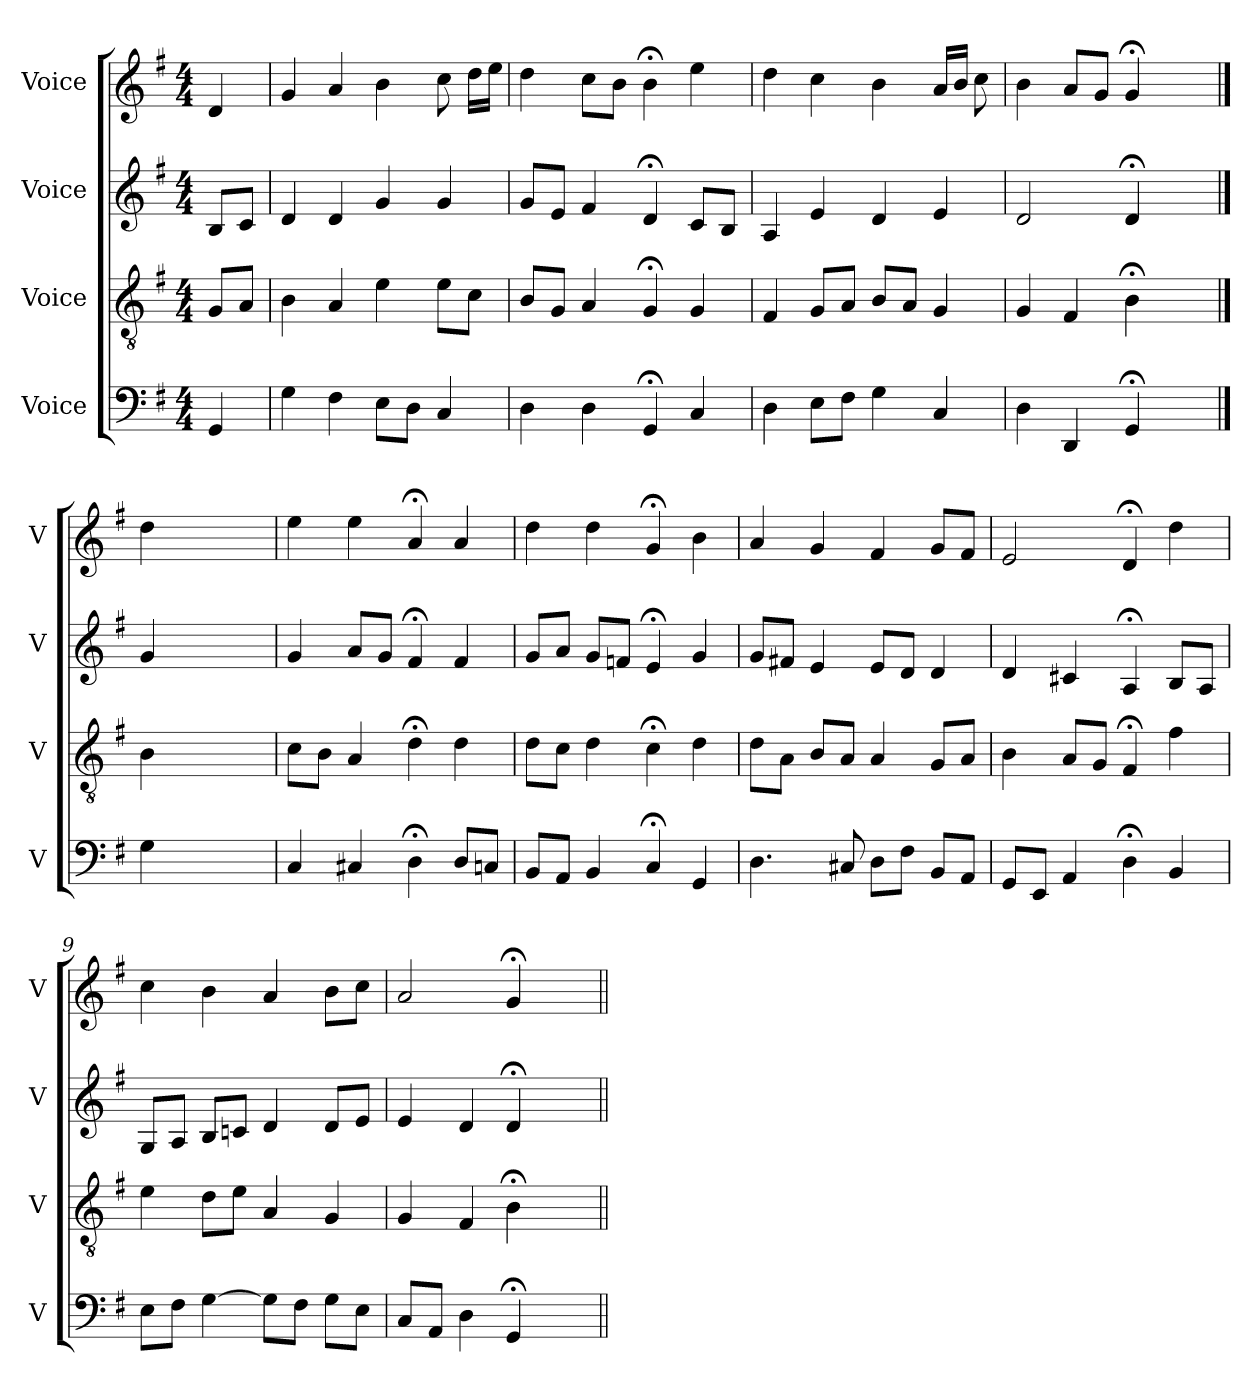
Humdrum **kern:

**kern	**kern	**kern	**kern
*part4	*part3	*part2	*part1
*staff4	*staff3	*staff2	*staff1
*I"Voice	*I"Voice	*I"Voice	*I"Voice
*I'V	*I'V	*I'V	*I'V
*clefF4	*clefGv2	*clefG2	*clefG2
*k[f#]	*k[f#]	*k[f#]	*k[f#]
*M4/4	*M4/4	*M4/4	*M4/4
*MM100	*MM100	*MM100	*MM100
=	=	=	=
4GG/	8G/L	8B/L	4d/
.	8A/J	8c/J	.
=1	=1	=1	=1
4G\	4B\	4d/	4g/
4F#\	4A/	4d/	4a/
8E\L	4e\	4g/	4b\
8D\J	.	.	.
4C/	8e\L	4g/	8cc\
.	8c\J	.	16dd\LL
.	.	.	16ee\JJ
=2	=2	=2	=2
4D\	8B/L	8g/L	4dd\
.	8G/J	8e/J	.
4D\	4A/	4f#/	8cc\L
.	.	.	8b\J
4GG;/	4G;/	4d;/	4b;\
4C/	4G/	8c/L	4ee\
.	.	8B/J	.
=3	=3	=3	=3
4D\	4F#/	4A/	4dd\
8E\L	8G/L	4e/	4cc\
8F#\J	8A/J	.	.
4G\	8B/L	4d/	4b\
.	8A/J	.	.
4C/	4G/	4e/	16a/LL
.	.	.	16b/JJ
.	.	.	8cc\
=4	=4	=4	=4
4D\	4G/	2d/	4b\
4DD/	4F#/	.	8a/L
.	.	.	8g/J
4GG;/	4B;\	4d;/	4g;/
4ryy	4ryy	4ryy	4ryy
!!LO:LB:g=z
==	==	==	==
4G\	4B\	4g/	4dd\
2.ryy	2.ryy	2.ryy	2.ryy
=5	=5	=5	=5
4C/	8c\L	4g/	4ee\
.	8B\J	.	.
4C#X/	4A/	8a/L	4ee\
.	.	8g/J	.
4D;\	4d;\	4f#;/	4a;/
8D/L	4d\	4f#/	4a/
8Cn/J	.	.	.
=6	=6	=6	=6
8BB/L	8d\L	8g/L	4dd\
8AA/J	8c\J	8a/J	.
4BB/	4d\	8g/L	4dd\
.	.	8fn/J	.
4C;/	4c;\	4e;/	4g;/
4GG/	4d\	4g/	4b\
=7	=7	=7	=7
4.D\	8d\L	8g/L	4a/
.	8A\J	8f#X/J	.
.	8B/L	4e/	4g/
8C#X/	8A/J	.	.
8D\L	4A/	8e/L	4f#/
8F#\J	.	8d/J	.
8BB/L	8G/L	4d/	8g/L
8AA/J	8A/J	.	8f#/J
=8	=8	=8	=8
8GG/L	4B\	4d/	2e/
8EE/J	.	.	.
4AA/	8A/L	4c#X/	.
.	8G/J	.	.
4D;\	4F#;/	4A;/	4d;/
4BB/	4f#\	8B/L	4dd\
.	.	8A/J	.
!!LO:LB:g=z
=9	=9	=9	=9
8E\L	4e\	8G/L	4cc\
8F#\J	.	8A/J	.
[4G\	8d\L	8B/L	4b\
.	8e\J	8cn/J	.
8G\L]	4A/	4d/	4a/
8F#\J	.	.	.
8G\L	4G/	8d/L	8b\L
8E\J	.	8e/J	8cc\J
=10	=10	=10	=10
8C/L	4G/	4e/	2a/
8AA/J	.	.	.
4D\	4F#/	4d/	.
4GG;/	4B;\	4d;/	4g;/
4ryy	4ryy	4ryy	4ryy
=||	=||	=||	=||
*-	*-	*-	*-
